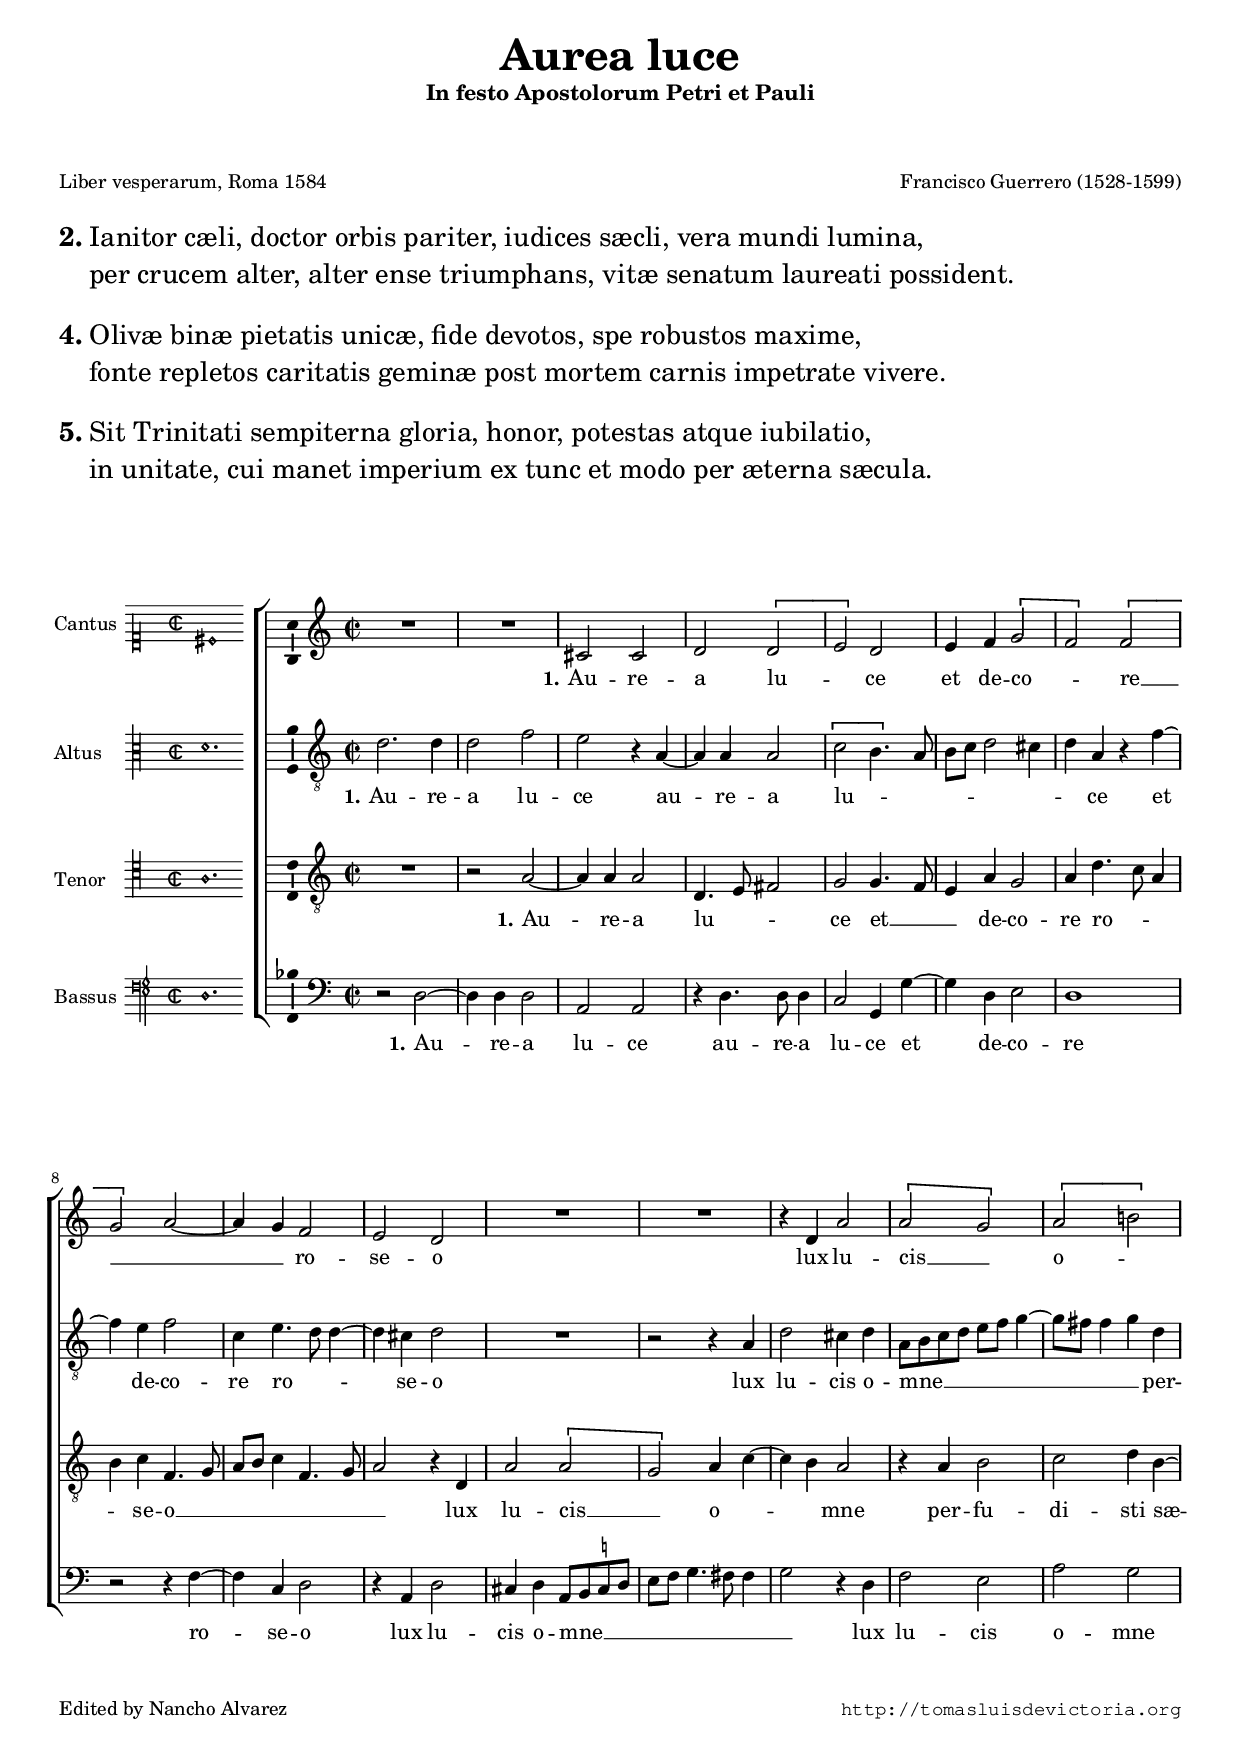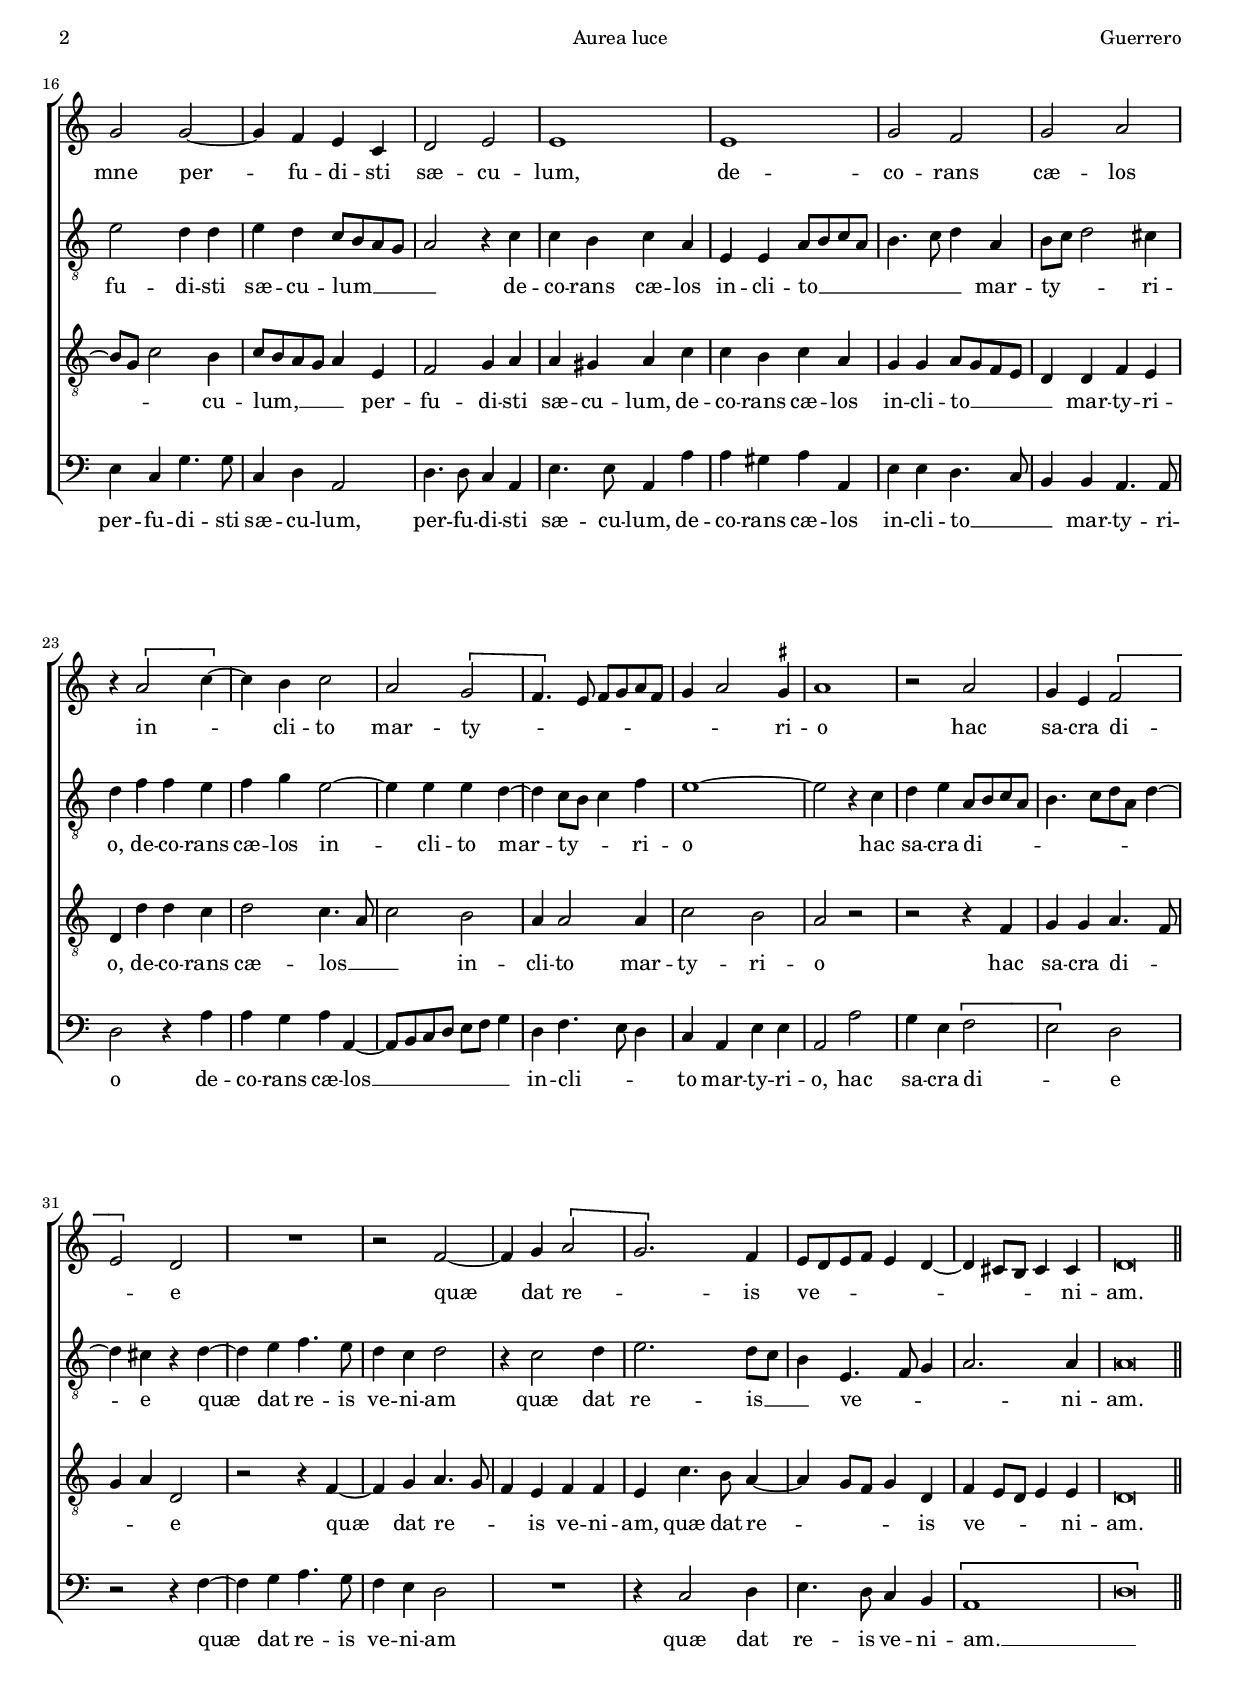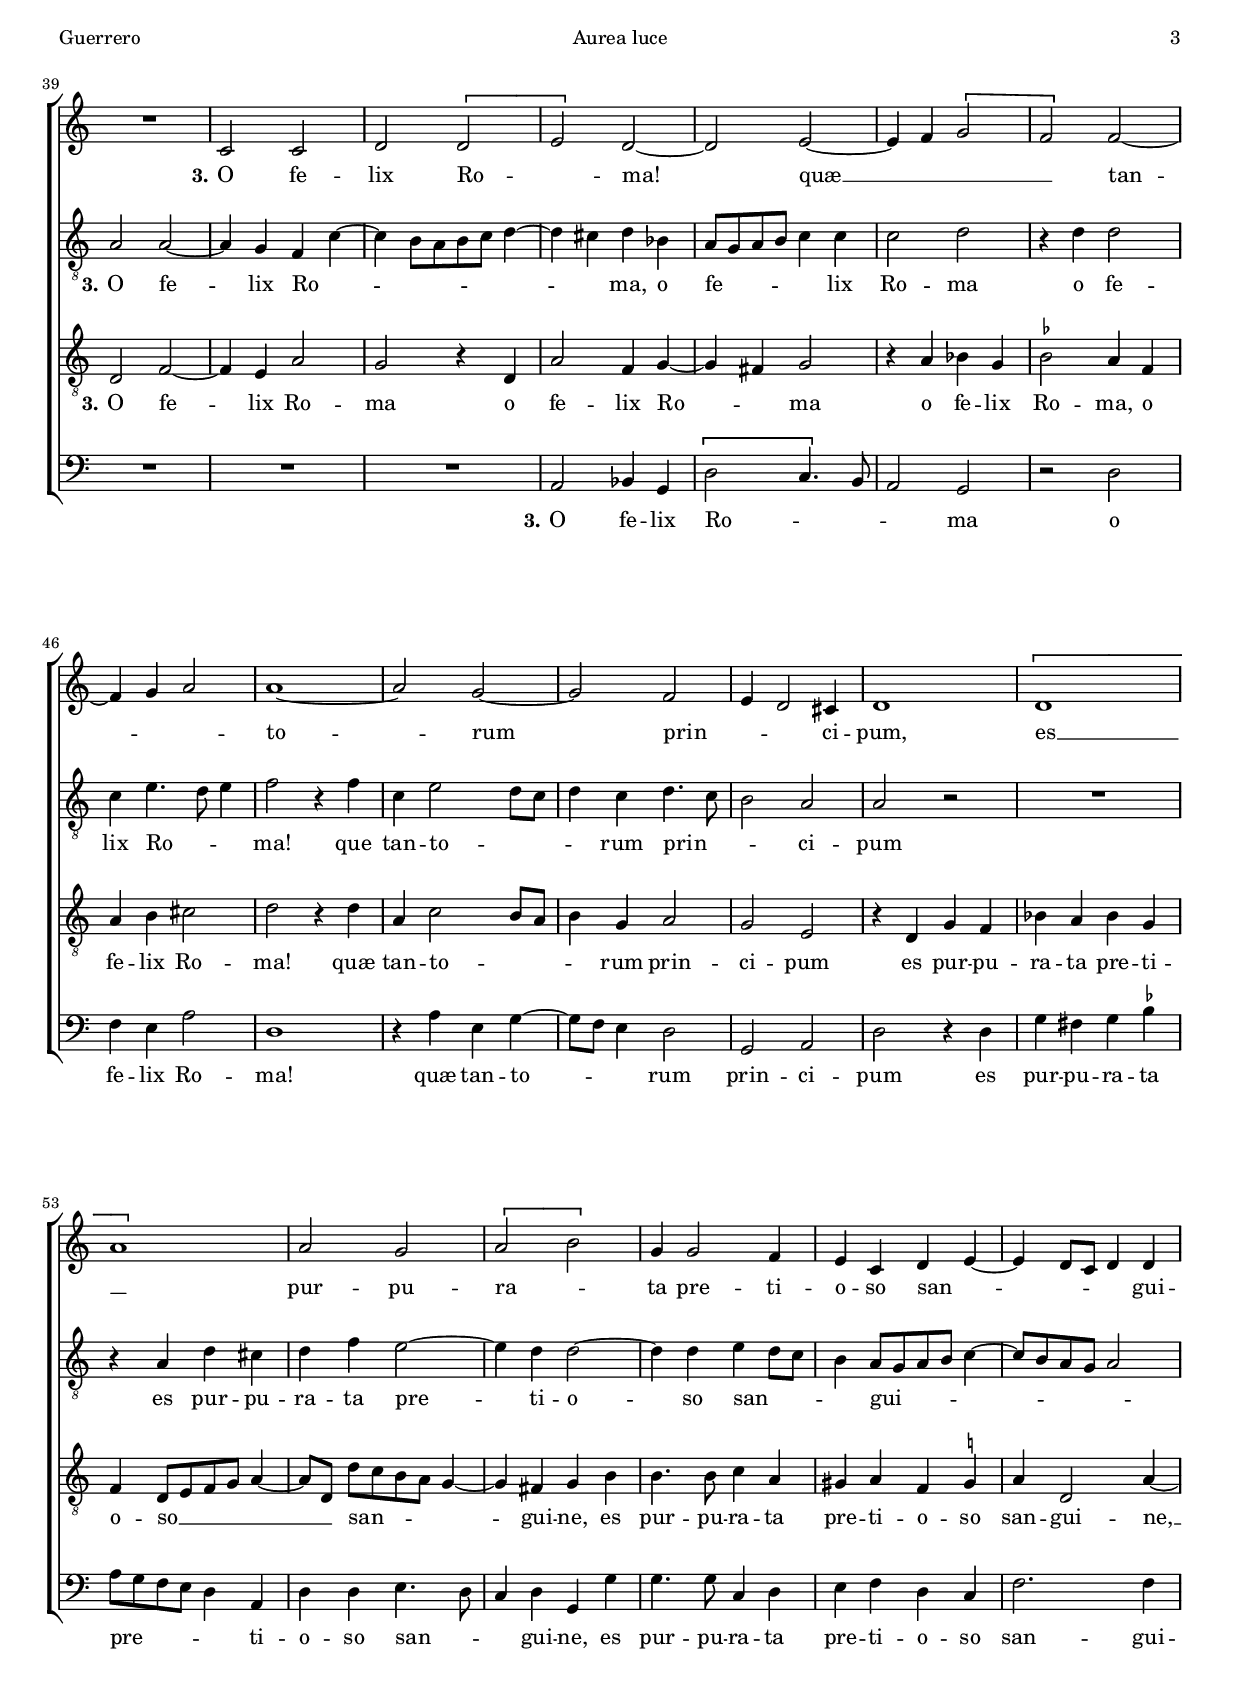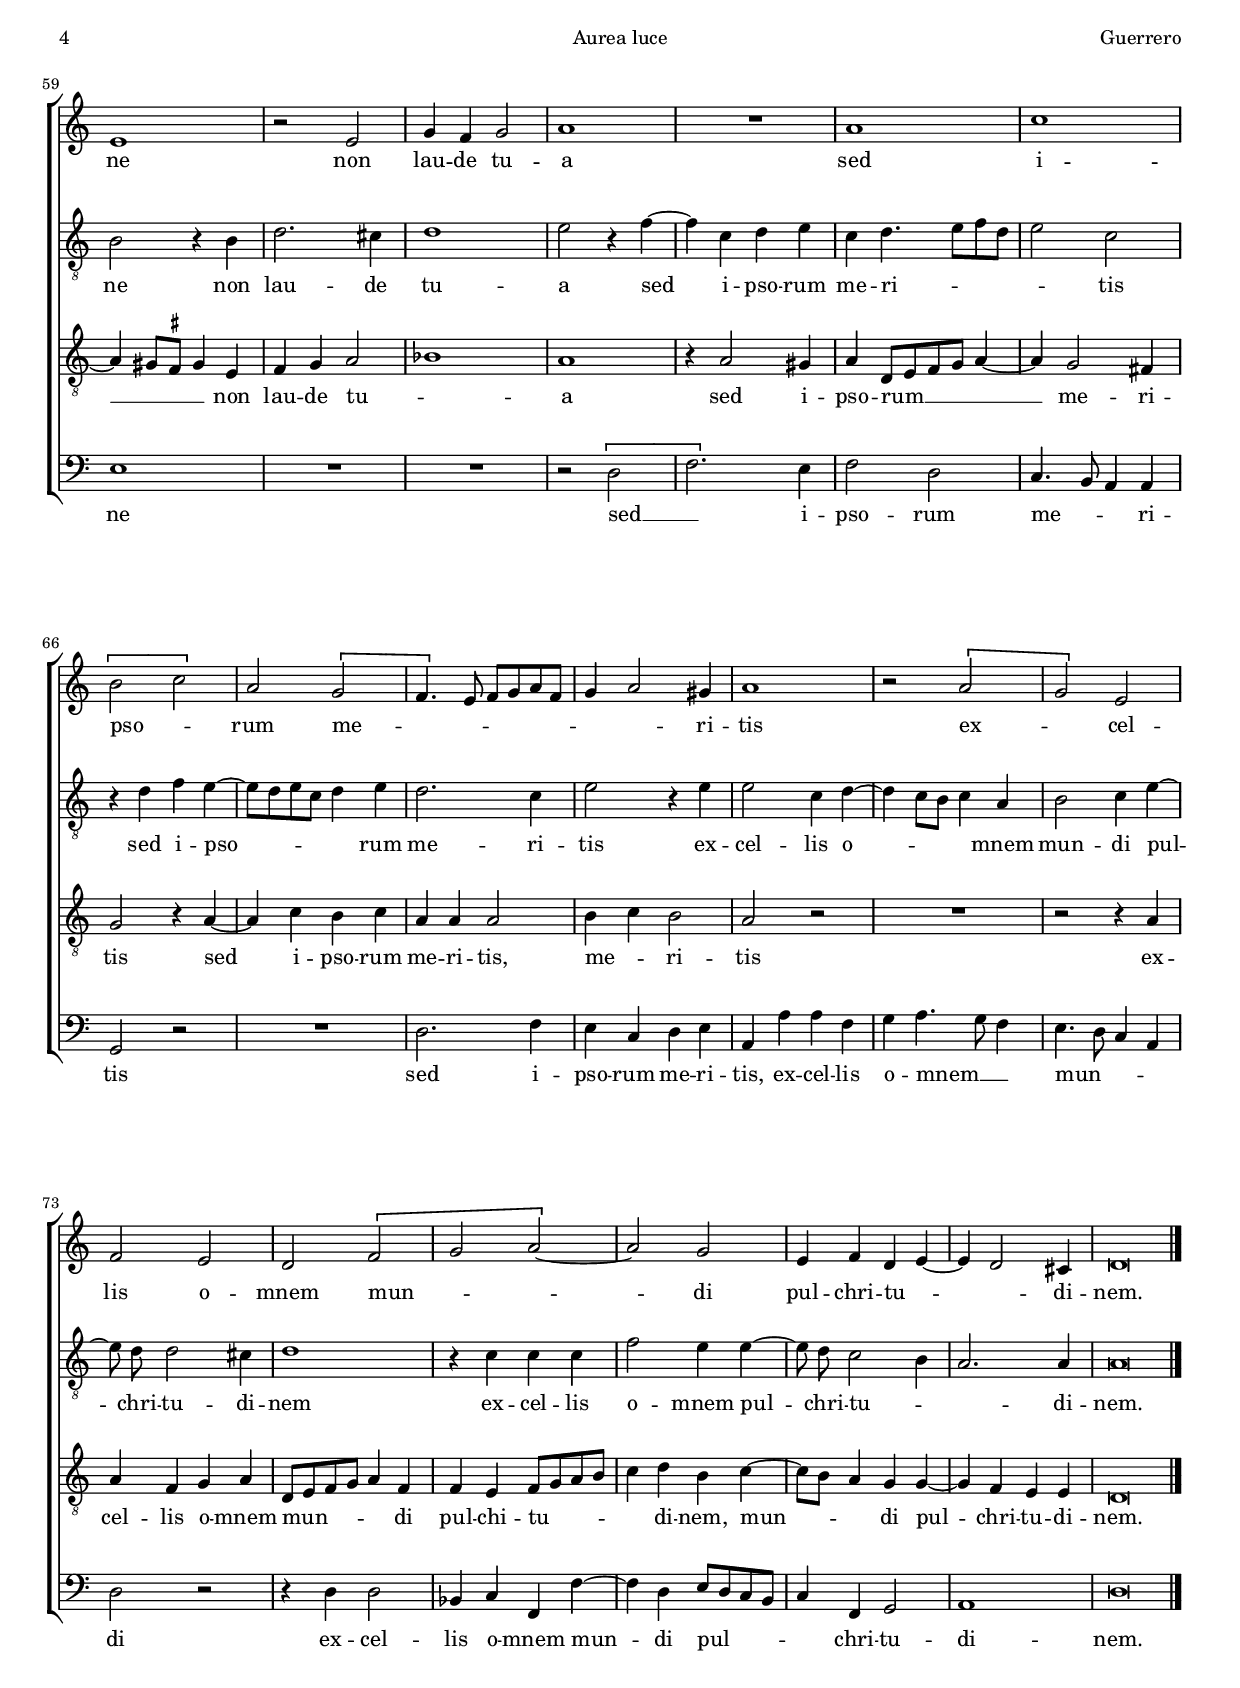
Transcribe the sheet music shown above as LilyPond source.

\version "2.18.0"

#(set-default-paper-size "a4")
#(set-global-staff-size 16.8)
#(ly:set-option 'point-and-click #f)
%mobile -s15.5 -i3.0

italicas=\override LyricText.font-shape = #'italic
rectas=\override LyricText.font-shape = #'upright
ss=\once \set suggestAccidentals = ##t
incipitwidth = 20

htitle="Aurea luce"
hcomposer="Guerrero"

\header {
	title=\markup{\fontsize #3 "Aurea luce"}
	subtitle="In festo Apostolorum Petri et Pauli"
	subsubtitle=\markup{\null \vspace #2 }
	composer="Francisco Guerrero (1528-1599)"
        pdfauthor=\composer
	poet=\markup{"Liber vesperarum, Roma 1584"}
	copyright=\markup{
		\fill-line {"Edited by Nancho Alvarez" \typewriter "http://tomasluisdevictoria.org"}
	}
%	tagline=""
}
%tablet \markup{\null \vspace #5 }
\markup{\null \vspace #1 }
\markup{\larger \larger \larger
\column{
\line{\bold "2." "Ianitor cæli, doctor orbis pariter, iudices sæcli, vera mundi lumina,"}
\line{"    per crucem alter, alter ense triumphans, vitæ senatum laureati possident." }
}} 
\markup{\null \vspace #1 }
\markup{\larger \larger \larger
\column{
\line{\bold "4." "Olivæ binæ pietatis unicæ, fide devotos, spe robustos maxime, "}
\line{"    fonte repletos caritatis geminæ post mortem carnis impetrate vivere."}
}}
\markup{\null \vspace #1 }
\markup{\larger \larger \larger
\column{
\line{\bold "5." "Sit Trinitati sempiterna gloria, honor, potestas atque iubilatio,"}
\line{"    in unitate, cui manet imperium ex tunc et modo per æterna sæcula."}   
}}
\markup{\null \vspace #1 }

%tablet \pageBreak

global={\key c \major \time 2/2 \skip 1*38 \bar "||" \break
				\skip 1*41 \bar "|." }

cantus=\relative c'{
	R1*2
	cis2 cis
	d2 \[d
	e\] d
	e4 f \[g2
	f\] \[f
	g\] a ~
	a4 g f2
	e d
	R1*2
	r4 d a'2
	\[a g\]
	\[a b!\]
	g g ~
	g4 f e c
	d2 e
	e1
	e
	g2 f
	g a
	r4 \[a2 c4 ~ \]
	c4 b c2
	a \[g 
	f4.\] e8 f g a f
	g4 a2 \ss gis4
	a1
	r2 a
	g4 e \[f2
	e\] d
	R1
	r2 f2 ~
	f4 g \[a2 
	g2.\] f4
	e8 d e f e4 d ~
	d cis8 b cis4 cis
	d\breve*1/2
	R1
	c2 c
	d \[d
	e\] d ~
	d e ~
	e4 f \[g2
	f\] f ~
	f4 g a2
	a1 ~
	a2 g ~
	g f
	e4 d2 cis4
	d1
	\[d
	a'\]
	a2 g
	\[a b\]
	g4 g2 f4
	e c d e ~
	e d8 c d4 d
	e1
	r2 e
	g4 f g2
	a1
	R1
	a1
	c
	\[b2 c\]
	a \[g
	f4.\] e8 f g a f
	g4 a2 gis4
	a1
	r2 \[a
	g\] e
	f e
	d \[f
	g a ~ \]
	a g
	e4 f d e ~
	e4 d2 cis4
	d\breve*1/2
}

altus=\relative c'{
	d2. d4
	d2 f
	e r4 a, ~
	a4 a a2
	\[c2 b4.\] a8
	b c d2 cis4
	d a r4 f' ~
	f e f2
	c4 e4. d8 d4 ~
	d cis d2
	R1
	r2 r4 a
	d2 cis4 d
	a8 b c d e f g4 ~
	g8 fis fis4 g d
	e2 d4 d
	e d c8 b a g
	a2 r4 c
	c b c a
	e e a8 b c a
	b4. c8 d4 a
	b8 c d2 cis4
	d f f e
	f g e2 ~
	e4 e e d ~
	d c8 b c4 f
	e1 ~
	e2 r4 c
	d e a,8 b c a
	b4. c8[ d a] d4 ~
	d cis r4 d ~
	d e f4. e8
	d4 c d2
	r4 c2 d4
	e2. d8 c
	b4 e,4. f8 g4
	a2. a4
	a\breve*1/2
	a2 a ~
	a4 g f c' ~
	c b8[ a b c] d4 ~
	d cis d bes
	a8 g a b c4 c
	c2 d
	r4 d d2
	c4 e4. d8 e4
	f2 r4 f
	c e2 d8 c
	d4 c d4. c8
	b2 a
	a r
	R1
	r4 a d cis 
	d f e2 ~
	e4 d d2 ~
	d4 d e d8 c
	b4 a8[ g a b] c4 ~
	c8 b a g a2
	b r4 b
	d2. cis4
	d1
	e2 r4 f ~
	f4 c d e
	c d4. e8 f d
	e2 c
	r4 d f e ~
	e8 d e c d4 e
	d2. c4
	e2 r4 e
	e2 c4 d ~
	d c8 b c4 a
	b2 c4 e ~
	e8 \noBeam d d2 cis4
	d1
	r4 c c c
	f2 e4 e ~
	e8 \noBeam d c2 b4
	a2. a4
	a\breve*1/2
}

tenor=\relative c'{
	R1
	r2 a ~
	a4 a a2
	d,4. e8 fis2
	g g4. f8 
	e4 a g2
	a4 d4. c8 a4
	b4 c f,4. g8
	a b c4 f,4. g8
	a2 r4 d,
	a'2 \[a
	g\] a4 c ~
	c b a2
	r4 a b2
	c d4 b ~
	b8 g c2 b4
	c8 b a g a4 e
	f2 g4 a
	a gis a c
	c b c a
	g g a8 g f e
	d4 d f e
	d d' d c
	d2 c4. a8
	c2 b
	a4 a2 a4
	c2 b
	a r
	r r4 f
	g g a4. f8 
	g4 a d,2
	r2 r4 f ~
	f g a4. g8
	f4 e f f
	e c'4. b8 a4 ~
	a g8 f g4 d
	f e8 d e4 e
	d\breve*1/2
	d2 f ~
	f4 e a2
	g r4 d
	a'2 f4 g ~
	g fis g2
	r4 a bes g
	\ss bes2 a4 f
	a b cis2
	d r4 d 
	a c2 b8 a
	b4 g a2
	g e
	r4 d g f
	bes a bes g
	f d8[ e f g] a4 ~
	a8[ d,] d'[ c b a] g4 ~
	g fis g b
	b4. b8 c4 a
	gis a f \ss g
	a d,2 a'4 ~
	a gis8 \ss fis gis4 e
	f g a2
	bes1
	a
	r4 a2 gis4
	a d,8[ e f g] a4 ~
	a4 g2 fis4
	g2 r4 a ~
	a c b c
	a a a2
	b4 c b2
	a r
	R1
	r2 r4 a 
	a f g a
	d,8 e f g a4 f
	f e f8 g a b
	c4 d b c ~
	c8 b a4 g g ~
	g f e e
	d\breve*1/2
}

bassus=\relative c{
	r2 d ~
	d4 d d2
	a a
	r4 d4. d8 d4
	c2 g4 g' ~
	g d e2
	d1
	r2 r4 f ~
	f c d2
	r4 a d2
	cis4 d a8 b \ss c d
	e f g4. fis8 fis4
	g2 r4 d
	f2 e
	a g
	e4 c g'4. g8
	c,4 d a2
	d4. d8 c4 a
	e'4. e8 a,4 a'
	a gis a a,
	e'e d4. c8
	b4 b a4. a8
	d2 r4 a'
	a g a a, ~
	a8 b c d e f g4
	d4 f4. e8 d4
	c a e'e
	a,2 a'
	g4 e \[f2
	e\] d
	r2 r4 f ~
	f g a4. g8
	f4 e d2
	R1
	r4 c2 d4
	e4. d8 c4 b
	\[a1
	d\breve*1/2\]
	R1*3
	a2 bes4 g
	\[d'2 c4.\] b8
	a2 g
	r2 d'
	f4 e a2
	d,1
	r4 a'e g ~
	g8 f e4 d2
	g,2 a
	d r4 d
	g fis g \ss bes
	a8 g f e d4 a
	d d e4. d8
	c4 d g, g'
	g4. g8 c,4 d
	e f d c
	f2. f4
	e1
	R1*2
	r2 \[d
	f2.\] e4
	f2 d
	c4. b8 a4 a
	g2 r
	R1
	d'2. f4
	e c d e
	a, a' a f
	g a4. g8 f4
	e4. d8 c4 a
	d2 r
	r4 d d2
	bes4 c f, f' ~
	f4 d e8 d c b
	c4 f, g2
	a1
	d\breve*1/2
}

textocantus=\lyricmode{
\set stanza = "1."
Au -- re -- a lu -- _ ce et de -- co -- _ re __ _ _ _ ro -- se -- o
lux lu -- cis __ _ o -- _ mne per -- fu -- di -- sti sæ -- cu -- lum,
de -- co -- rans cæ -- los
in -- _ cli -- to
mar -- ty -- _ _ _ _ _ _ _ _ ri -- o
hac sa -- cra di -- _ e
quæ dat re -- _ is ve -- _ _ _ _ _ _ _ _ ni -- am.
\set stanza = "3."
O fe -- lix Ro -- _ ma!
quæ __ _ _ _ tan -- _ _ to -- rum prin -- _ _ ci -- pum,
es __ _ pur -- pu -- ra -- _ ta pre -- ti -- o -- so san -- _ _ _ _ gui -- ne
non lau -- de tu -- a sed i -- pso -- _ rum me -- _ _ _ _ _ _ _ _ ri -- tis
ex -- _ cel -- lis o -- mnem mun -- _ _ di 
pul -- chri -- tu -- _ _ di -- nem.
}

textoaltus=\lyricmode{
\set stanza = "1."
Au -- re -- a lu -- ce
au -- re -- a lu -- _ _ _ _ _ _ _ ce
et de -- co -- re ro -- _ _ se -- o
lux lu -- cis o -- mne __ _ _ _ _ _ _ _ _ _ per -- fu -- di -- sti sæ -- cu -- lum __ _ _ _ _ 
de -- co -- rans cæ -- los in -- cli -- to __ _ _ _ _ _ _ mar -- ty -- _ _ ri -- o,
de -- co -- rans cæ -- los in -- cli -- to mar -- ty -- _ _ ri -- o
hac sa -- cra di -- _ _ _ _ _ _ _ _ e
quæ dat re -- is ve -- ni -- am
quæ dat re -- is __ _ _ ve -- _ _ _ ni -- am.
\set stanza = "3."
O fe -- lix Ro -- _ _ _ _ _ _ _ ma,
o fe -- _ _ _ _ lix Ro -- ma
o fe -- lix Ro -- _ _ ma!
que tan -- to -- _ _ _ rum prin -- _ _ ci -- pum
es pur -- pu -- ra -- ta pre -- ti -- o -- so san -- _ _ _ gui -- _ _ _ _ _ _ _ _ ne
non lau -- de tu -- a
sed i -- pso -- rum me -- ri -- _ _ _ _ tis
sed i -- pso -- _ _ _ _ rum me -- ri -- tis
ex -- cel -- lis o -- _ _ _ mnem mun -- di
pul -- chri -- tu -- di -- nem
ex -- cel -- lis o -- mnem pul -- chri -- tu -- _ _ di -- nem.
}

textotenor=\lyricmode{
\set stanza = "1."
Au -- re -- a lu -- _ _ ce et __ _ _ de -- co -- re ro -- _ _ _ se -- o __ _ _ _ _ _ _ _ 
lux lu -- cis __ _ o -- _ _ mne
per -- fu -- di -- sti sæ -- _ _ cu -- lum, __ _ _ _ _ 
per -- fu -- di -- sti sæ -- cu -- lum,
de -- co -- rans cæ -- los in -- cli -- to __ _ _ _ _ mar -- ty -- ri -- o,
de -- co -- rans cæ -- los __ _ _ in -- cli -- to mar -- ty -- ri -- o
hac sa -- cra di -- _ _ _ e
quæ dat re -- _ _ is ve -- ni -- am,
quæ dat re -- _ _ _ is ve -- _ _ _ ni -- am.
\set stanza = "3."
O fe -- lix Ro -- ma
o fe -- lix Ro -- _ ma
o fe -- lix Ro -- ma, 
o fe -- lix Ro -- ma!
quæ tan -- to -- _ _ _ rum prin -- ci -- pum
es pur -- pu -- ra -- ta pre -- ti -- o -- so __ _ _ _ _ _ san -- _ _ _ _ gui -- ne,
es pur -- pu -- ra -- ta pre -- ti -- o -- so san -- gui -- ne, __ _ _ _
non lau -- de tu -- _ a
sed i -- pso -- rum __ _ _ _ _ me -- ri -- tis
sed i -- pso -- rum me -- ri -- tis, me -- _ ri -- tis
ex -- cel -- lis o -- mnem mun -- _ _ _ _ di 
pul -- chi -- tu -- _ _ _ _ di -- nem,
mun -- _ _ di pul -- chri -- tu -- di -- nem.
}

textobassus=\lyricmode{
\set stanza = "1."
Au -- re -- a lu -- ce
au -- re -- a lu -- ce et de -- co -- re ro -- se -- o
lux lu -- cis o -- mne __ _ _ _ _ _ _ _ _ _ 
lux lu -- cis o -- mne per -- fu -- di -- sti sæ -- cu -- lum,
per -- fu -- di -- sti sæ -- cu -- lum,
de -- co -- rans cæ -- los in -- cli -- to __ _ _ mar -- ty -- ri -- o
de -- co -- rans cæ -- los __ _ _ _ _ _ _ in -- cli -- _ _ to mar -- ty -- ri -- o,
hac sa -- cra di -- _ e
quæ dat re -- is ve -- ni -- am
quæ dat re -- is ve -- ni -- am. __ _ 
\set stanza = "3."
O fe -- lix Ro -- _ _ _ ma
o fe -- lix Ro -- ma!
quæ tan -- to -- _ _ rum prin -- ci -- pum
es pur -- pu -- ra -- ta pre -- _ _ _ _ ti -- o -- so san -- _ _ gui -- ne,
es pur -- pu -- ra -- ta pre -- ti -- o -- so san -- gui -- ne
sed __ _ i -- pso -- rum me -- _ _ ri -- tis
sed i -- pso -- rum me -- ri -- tis,
ex -- cel -- lis o -- mnem __ _ _ mun -- _ _ _ di
ex -- cel -- lis o -- mnem mun -- di pul -- _ _ _ _ chri -- tu -- di -- nem.
}

incipitcantus=\markup{
	\score{
		{ 
		\set Staff.instrumentName="Cantus "
		\override NoteHead.style = #'neomensural
		\override Rest.style = #'neomensural
		\override Staff.TimeSignature.style = #'neomensural
		\cadenzaOn 
		\clef "petrucci-c1"
		\key c \major
		\time 2/2
		cis'1
		} 
	\layout {
		\context {\Voice
			\remove Ligature_bracket_engraver
			\consists Mensural_ligature_engraver
		}
		line-width=\incipitwidth
		indent = 0
	}
	}
}

incipitaltus=\markup{
	\score{
		{ 
		\set Staff.instrumentName="Altus    "
		\override NoteHead.style = #'neomensural
		\override Rest.style = #'neomensural
		\override Staff.TimeSignature.style = #'neomensural
		\cadenzaOn 
		\clef "petrucci-c3"
		\key c \major
		\time 2/2
		d'1.
		} 
	\layout {
		\context {\Voice
			\remove Ligature_bracket_engraver
			\consists Mensural_ligature_engraver
		}
		line-width=\incipitwidth
		indent = 0
	}
	}
}

incipittenor=\markup{
	\score{
		{ 
		\set Staff.instrumentName="Tenor   "
		\override NoteHead.style = #'neomensural 
		\override Rest.style = #'neomensural
		\override Staff.TimeSignature.style = #'neomensural
		\cadenzaOn 
		\clef "petrucci-c4"
		\key c \major
		\time 2/2
		a1.
		} 
	\layout {
		\context {\Voice
			\remove Ligature_bracket_engraver
			\consists Mensural_ligature_engraver
		}
		line-width=\incipitwidth
		indent=0
	}
	}
}

incipitbassus=\markup{
	\score{
		{ 
		\set Staff.instrumentName="Bassus "
		\override NoteHead.style = #'neomensural 
		\override Rest.style = #'neomensural
		\override Staff.TimeSignature.style = #'neomensural
		\cadenzaOn 
		\clef "petrucci-f4"
		\key c \major
		\time 2/2
		d1.
		} 
	\layout {
		\context {\Voice
			\remove Ligature_bracket_engraver
			\consists Mensural_ligature_engraver
		}
		line-width=\incipitwidth
		indent=0
	}
	}
}



\score {\transpose c' c'{
\new ChoirStaff<<

	\new Staff <<\global
	\new Voice="v1" {
		\set Staff.instrumentName=\incipitcantus
		\clef "treble"
		\cantus }
	\new Lyrics \lyricsto "v1" {\textocantus }
	>>

	\new Staff <<\global
	\new Voice="v2" {
		\set Staff.instrumentName=\incipitaltus
		\clef "G_8"
		\altus }
	\new Lyrics \lyricsto "v2" {\textoaltus }
	>>
	
	\new Staff <<\global
	\new Voice="v3" {
		\set Staff.instrumentName=\incipittenor
		\clef "G_8"
		\tenor }
	\new Lyrics \lyricsto "v3" {\textotenor }
	>>

	\new Staff <<\global
	\new Voice="v4" {
		\set Staff.instrumentName=\incipitbassus
		\clef "bass"
		\bassus }
	\new Lyrics \lyricsto "v4" {\textobassus }
	>>
	
>>

	}%transpose

\layout{ 
	\context {\Lyrics 
		\override VerticalAxisGroup.staff-affinity = #UP
		\override VerticalAxisGroup.nonstaff-relatedstaff-spacing =
			#'((basic-distance . 0) (minimum-distance . 0) (padding . 1))
		\override LyricText.font-size = #1.2
		\override LyricHyphen.minimum-distance = #0.5
	}
	\context {\Score 
		tempoHideNote = ##t
		\override BarNumber.padding = #2 
	}
	\context {\Voice 
		%melismaBusyProperties = #'()
		%autoBeaming = ##f
	}
	\context {\Staff 
                %\RemoveEmptyStaves
                %\override VerticalAxisGroup.remove-first = ##t
		\override VerticalAxisGroup.staff-staff-spacing =
			#'((basic-distance . 11) (minimum-distance . 0) (padding . 1))
		\consists Ambitus_engraver 
		\override LigatureBracket.padding = #1
	}
}

%\midi { \mtempo }

}


\paper{
	evenHeaderMarkup=\markup  \fill-line { \fromproperty #'page:page-number-string \htitle \hcomposer }
	oddHeaderMarkup= \markup  \fill-line { \on-the-fly #not-first-page \hcomposer \on-the-fly #not-first-page \htitle \on-the-fly #not-first-page \fromproperty #'page:page-number-string }
	%system-count=20
	%page-count = 8
	ragged-last-bottom = ##f
	indent=3.5\cm
	system-system-spacing =
	#'((basic-distance . 20) (minimum-distance . 0) (padding . 5))
	top-system-spacing = % header
	#'((basic-distance . 9) (minimum-distance . 0) (padding . 0))
	last-bottom-spacing = % footer
	#'((basic-distance . 12) (minimum-distance . 0) (padding . 0))
	markup-system-spacing.padding = #1.5
}
